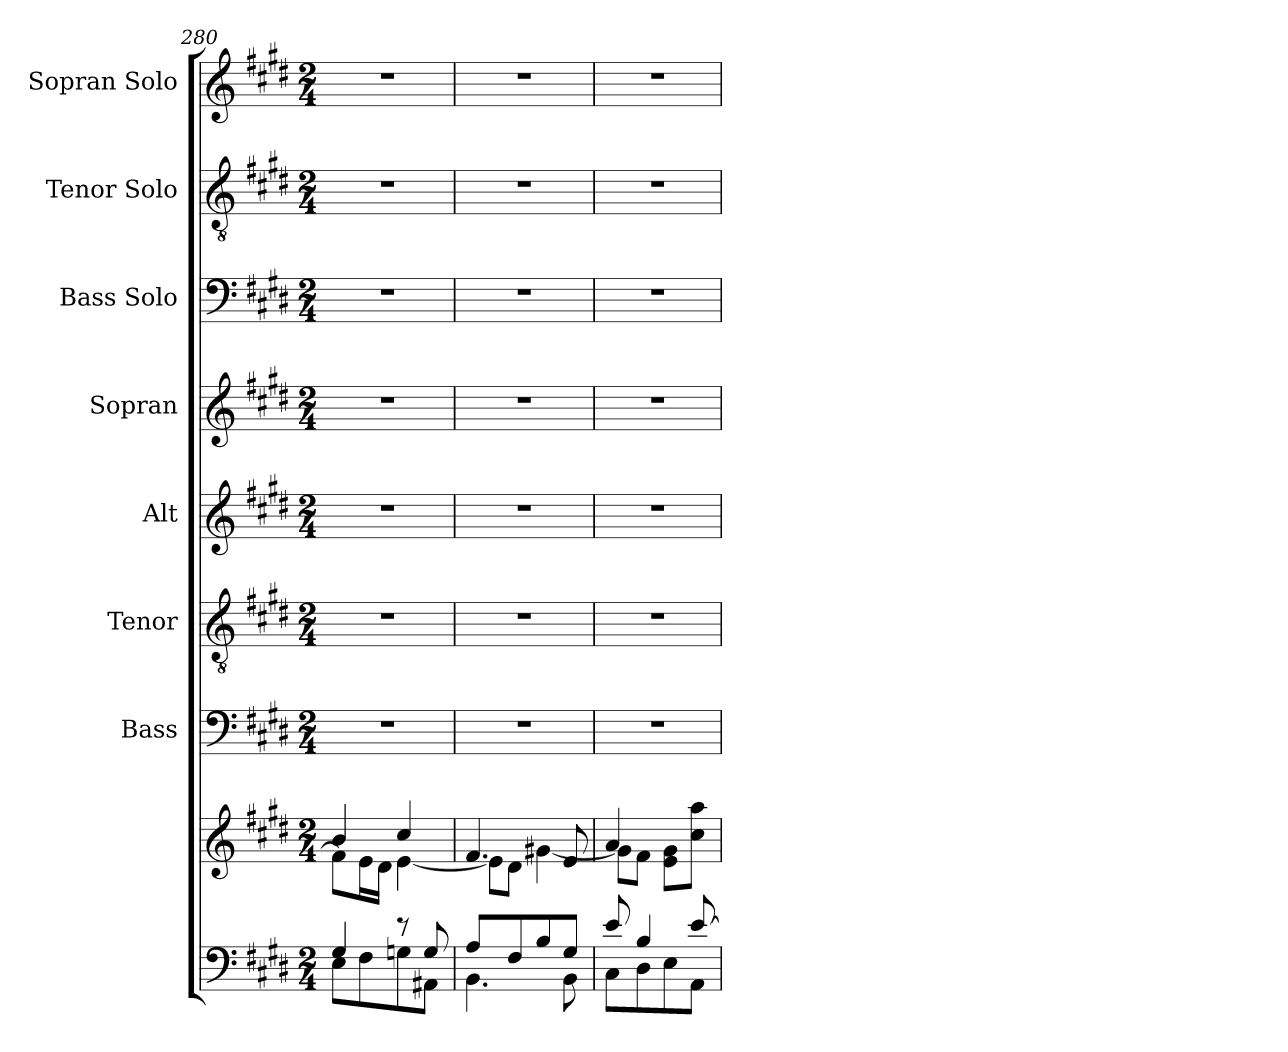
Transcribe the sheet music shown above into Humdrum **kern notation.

**kern	**kern	**kern	**kern	**kern	**kern	**kern	**kern	**kern
*part8	*part8	*part7	*part6	*part5	*part4	*part3	*part2	*part1
*staff9	*staff8	*staff7	*staff6	*staff5	*staff4	*staff3	*staff2	*staff1
*	*	*I"Bass	*I"Tenor	*I"Alt	*I"Sopran	*I"Bass Solo	*I"Tenor Solo	*I"Sopran Solo
*	*	*I'B.	*I'T.	*I'A.	*I'S.	*I'B. Solo	*I'T. Solo	*I'S. Solo
*clefF4	*clefG2	*clefF4	*clefGv2	*clefG2	*clefG2	*clefF4	*clefGv2	*clefG2
*k[f#c#g#d#]	*k[f#c#g#d#]	*k[f#c#g#d#]	*k[f#c#g#d#]	*k[f#c#g#d#]	*k[f#c#g#d#]	*k[f#c#g#d#]	*k[f#c#g#d#]	*k[f#c#g#d#]
*E:	*E:	*E:	*E:	*E:	*E:	*E:	*E:	*E:
*M2/4	*M2/4	*M2/4	*M2/4	*M2/4	*M2/4	*M2/4	*M2/4	*M2/4
=280	=280	=280	=280	=280	=280	=280	=280	=280
*^	*^	*	*	*	*	*	*	*
4G#/	8E\L	4b/	8f#\L]	2r	2r	2r	2r	2r	2r	2r
.	8F#\	.	16e\L	.	.	.	.	.	.	.
.	.	.	16d#\JJ	.	.	.	.	.	.	.
8rd	8Gn\	4cc#/	[<4e\	.	.	.	.	.	.	.
8G/	8AA#X\J	.	.	.	.	.	.	.	.	.
!!LO:LB:g=z
=281	=281	=281	=281	=281	=281	=281	=281	=281	=281	=281
8A/L	4.BB\	4.f#/	8e\L]	2r	2r	2r	2r	2r	2r	2r
8F#/	.	.	8d#\J	.	.	.	.	.	.	.
8B/	.	.	[<4g#X\	.	.	.	.	.	.	.
8G#/J	8BB\	8e/	.	.	.	.	.	.	.	.
=282	=282	=282	=282	=282	=282	=282	=282	=282	=282	=282
8e/	8C#\L	4a/	8g#\L]	2r	2r	2r	2r	2r	2r	2r
4B/	8D#\	.	8f#\J	.	.	.	.	.	.	.
.	8E\	4ryy	8e\ 8g#\L	.	.	.	.	.	.	.
[>8e/	8AA\J	.	8cc#\ 8aa\J	.	.	.	.	.	.	.
*v	*v	*	*	*	*	*	*	*	*	*
*	*v	*v	*	*	*	*	*	*	*
=	=	=	=	=	=	=	=	=
*-	*-	*-	*-	*-	*-	*-	*-	*-
